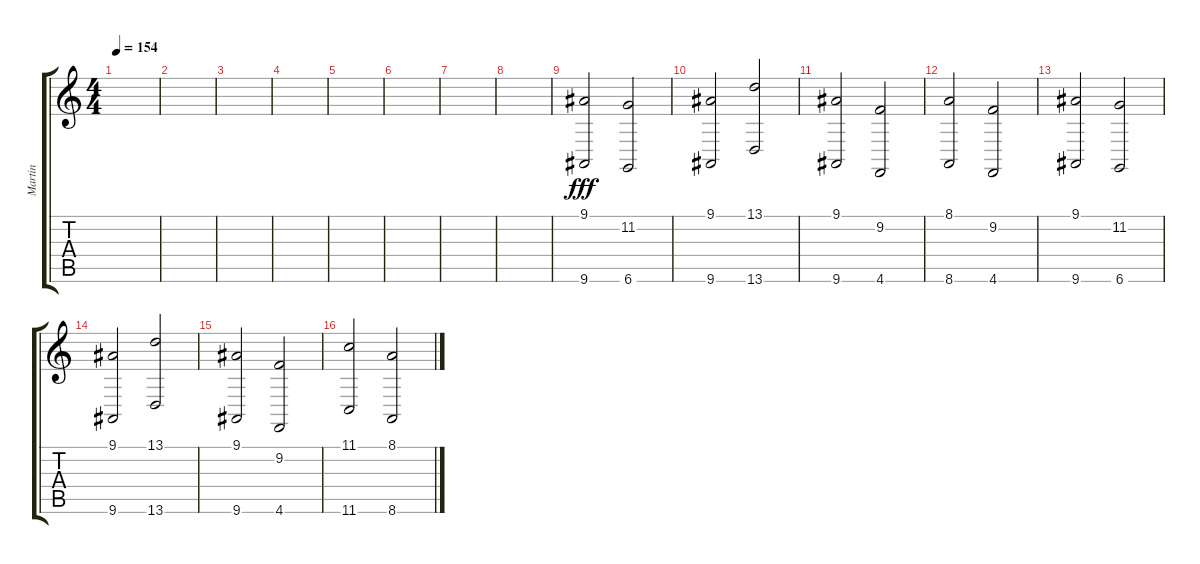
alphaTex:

\track ("Martin" "Martin") {instrument brightacousticpiano}
\staff {score tabs}
\tuning (Db4 Ab3 E3 B2 Gb2 Db2) {hide}
\ts (4 4)
\tempo 154
\clef g2
\ks c
|
|
|
|
|
|
|
|
(9.1 9.6).2{dy fff} (11.2 6.6).2 |
(9.1 9.6).2 (13.1 13.6).2 |
(9.1 9.6).2 (9.2 4.6).2 |
(8.1 8.6).2 (9.2 4.6).2 |
(9.1 9.6).2 (11.2 6.6).2 |
(9.1 9.6).2 (13.1 13.6).2 |
(9.1 9.6).2 (9.2 4.6).2 |
(11.1 11.6).2 (8.1 8.6).2
